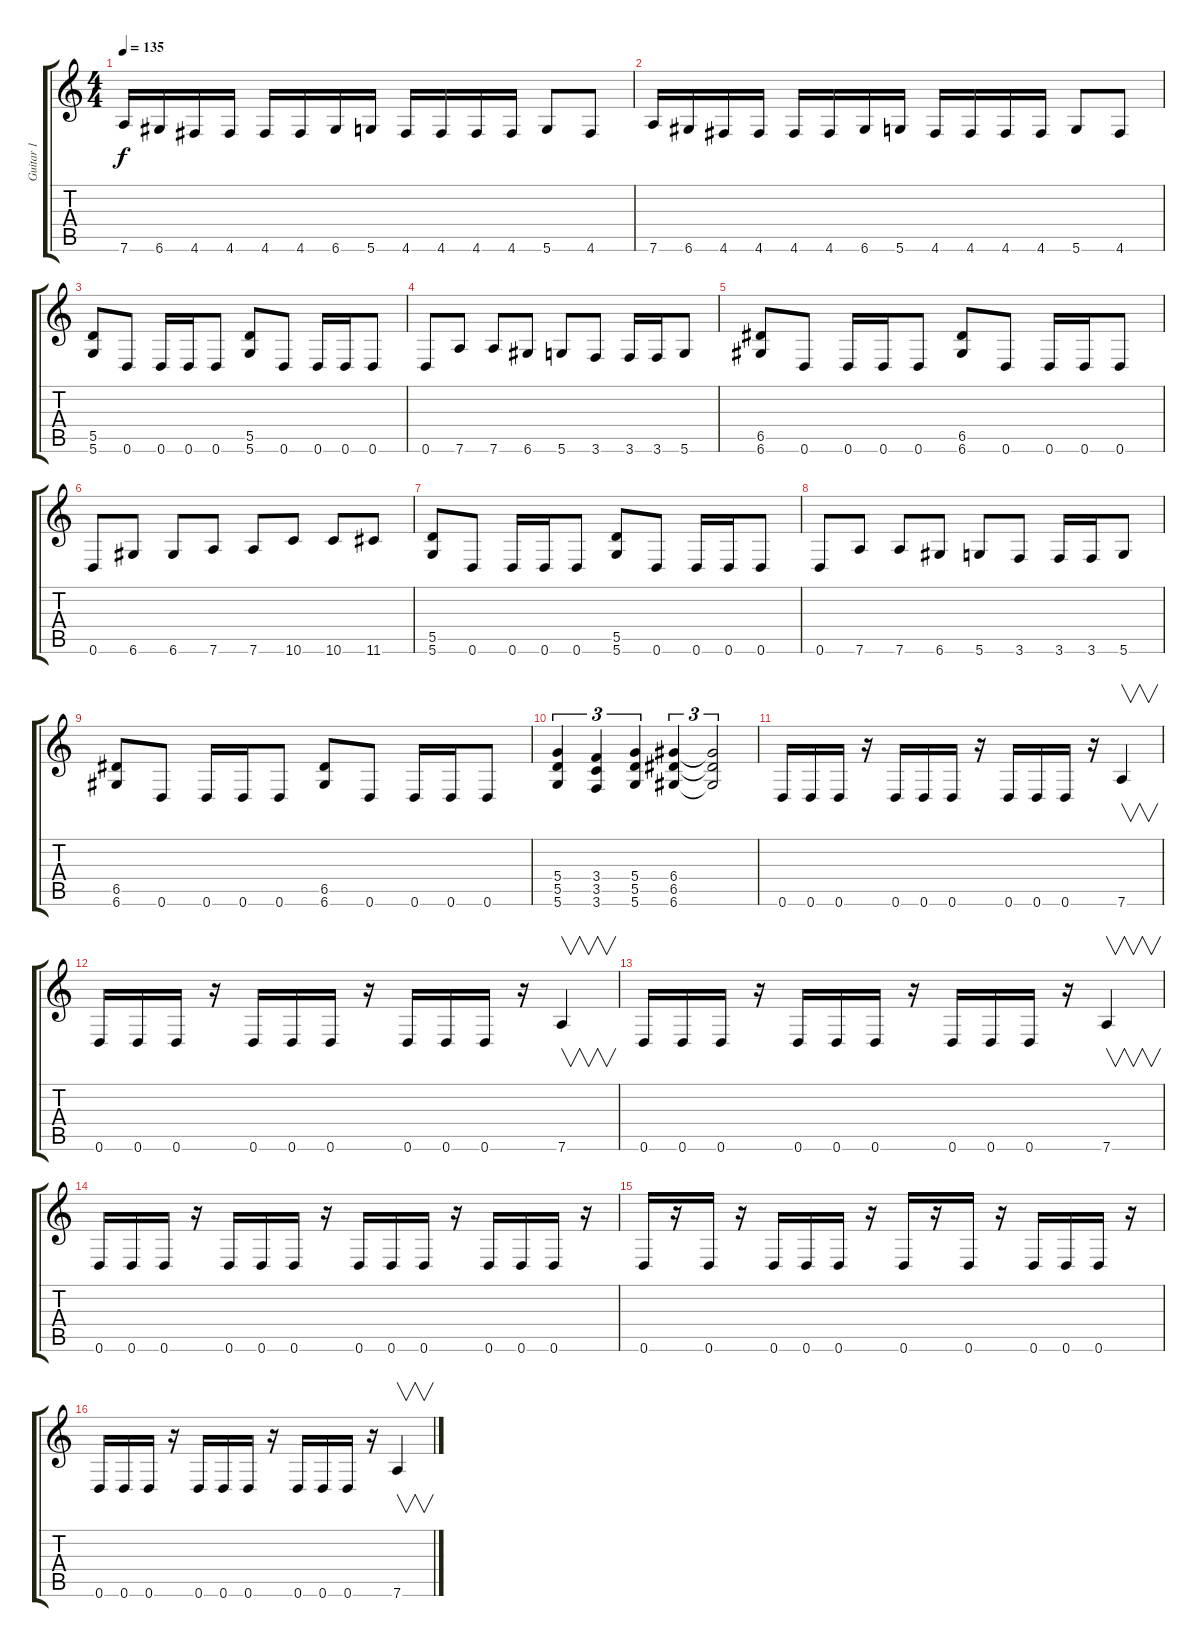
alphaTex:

\track ("Guitar 1" "Guitar 1") {instrument distortionguitar}
\staff {score tabs}
\tuning (E4 B3 G3 D3 A2 D2) {hide}
\ts (4 4)
\tempo 135
\clef g2
\ks c
7.6.16{dy f} 6.6.16 4.6.16 4.6.16 4.6.16 4.6.16 6.6.16 5.6.16 4.6.16 4.6.16 4.6.16 4.6.16 5.6.8 4.6.8 |
7.6.16 6.6.16 4.6.16 4.6.16 4.6.16 4.6.16 6.6.16 5.6.16 4.6.16 4.6.16 4.6.16 4.6.16 5.6.8 4.6.8 |
(5.5 5.6).8 0.6.8 0.6.16 0.6.16 0.6.8 (5.5 5.6).8 0.6.8 0.6.16 0.6.16 0.6.8 |
0.6.8 7.6.8 7.6.8 6.6.8 5.6.8 3.6.8 3.6.16 3.6.16 5.6.8 |
(6.5 6.6).8 0.6.8 0.6.16 0.6.16 0.6.8 (6.5 6.6).8 0.6.8 0.6.16 0.6.16 0.6.8 |
0.6.8 6.6.8 6.6.8 7.6.8 7.6.8 10.6.8 10.6.8 11.6.8 |
(5.5 5.6).8 0.6.8 0.6.16 0.6.16 0.6.8 (5.5 5.6).8 0.6.8 0.6.16 0.6.16 0.6.8 |
0.6.8 7.6.8 7.6.8 6.6.8 5.6.8 3.6.8 3.6.16 3.6.16 5.6.8 |
(6.5 6.6).8 0.6.8 0.6.16 0.6.16 0.6.8 (6.5 6.6).8 0.6.8 0.6.16 0.6.16 0.6.8 |
(5.4 5.5 5.6).4{tu (3 2)} (3.4 3.5 3.6).4{tu (3 2)} (5.4 5.5 5.6).4{tu (3 2)} (6.4 6.5 6.6).4{tu (3 2)} (6.4{t} 6.5{t} 6.6{t}).2{tu (3 2)} |
0.6.16 0.6.16 0.6.16 r.16 0.6.16 0.6.16 0.6.16 r.16 0.6.16 0.6.16 0.6.16 r.16 7.6.4{v} |
0.6.16 0.6.16 0.6.16 r.16 0.6.16 0.6.16 0.6.16 r.16 0.6.16 0.6.16 0.6.16 r.16 7.6.4{v} |
0.6.16 0.6.16 0.6.16 r.16 0.6.16 0.6.16 0.6.16 r.16 0.6.16 0.6.16 0.6.16 r.16 7.6.4{v} |
0.6.16 0.6.16 0.6.16 r.16 0.6.16 0.6.16 0.6.16 r.16 0.6.16 0.6.16 0.6.16 r.16 0.6.16 0.6.16 0.6.16 r.16 |
0.6.16 r.16 0.6.16 r.16 0.6.16 0.6.16 0.6.16 r.16 0.6.16 r.16 0.6.16 r.16 0.6.16 0.6.16 0.6.16 r.16 |
0.6.16 0.6.16 0.6.16 r.16 0.6.16 0.6.16 0.6.16 r.16 0.6.16 0.6.16 0.6.16 r.16 7.6.4{v}
